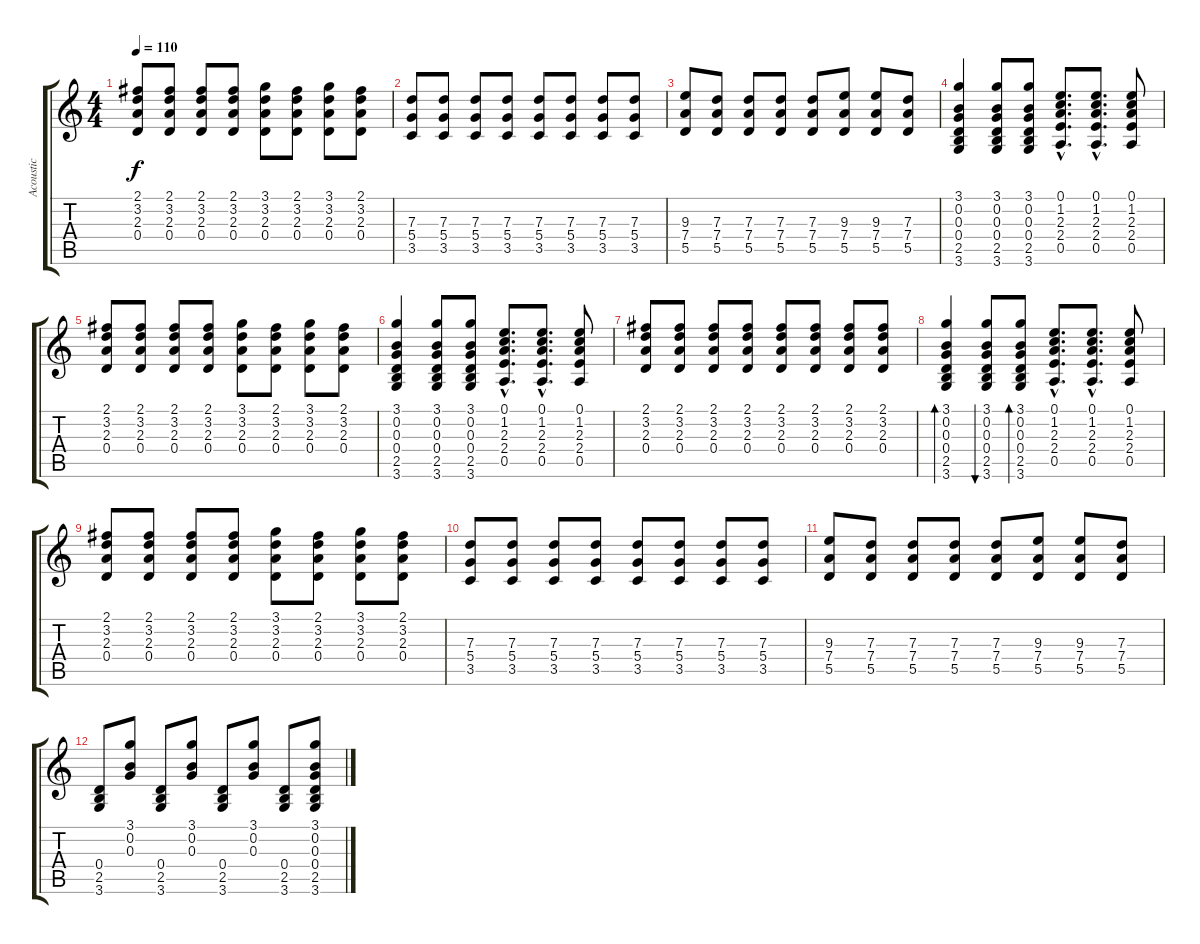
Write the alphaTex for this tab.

\track ("Acoustic" "Acoustic") {instrument acousticguitarsteel}
\staff {score tabs}
\tuning (E4 B3 G3 D3 A2 E2) {hide}
\ts (4 4)
\tempo 110
\clef g2
\ks c
(2.1 3.2 2.3 0.4).8{dy f} (2.1 3.2 2.3 0.4).8 (2.1 3.2 2.3 0.4).8 (2.1 3.2 2.3 0.4).8 (3.1 3.2 2.3 0.4).8 (2.1 3.2 2.3 0.4).8 (3.1 3.2 2.3 0.4).8 (2.1 3.2 2.3 0.4).8 |
(7.3 5.4 3.5).8 (7.3 5.4 3.5).8 (7.3 5.4 3.5).8 (7.3 5.4 3.5).8 (7.3 5.4 3.5).8 (7.3 5.4 3.5).8 (7.3 5.4 3.5).8 (7.3 5.4 3.5).8 |
(9.3 7.4 5.5).8 (7.3 7.4 5.5).8 (7.3 7.4 5.5).8 (7.3 7.4 5.5).8 (7.3 7.4 5.5).8 (9.3 7.4 5.5).8 (9.3 7.4 5.5).8 (7.3 7.4 5.5).8 |
(3.1 0.2 0.3 0.4 2.5 3.6).4 (3.1 0.2 0.3 0.4 2.5 3.6).8 (3.1 0.2 0.3 0.4 2.5 3.6).8 (0.1{hac} 1.2{hac} 2.3{hac} 2.4{hac} 0.5{hac}).8{d} (0.1{hac} 1.2{hac} 2.3{hac} 2.4{hac} 0.5{hac}).8{d} (0.1 1.2 2.3 2.4 0.5).8 |
(2.1 3.2 2.3 0.4).8 (2.1 3.2 2.3 0.4).8 (2.1 3.2 2.3 0.4).8 (2.1 3.2 2.3 0.4).8 (3.1 3.2 2.3 0.4).8 (2.1 3.2 2.3 0.4).8 (3.1 3.2 2.3 0.4).8 (2.1 3.2 2.3 0.4).8 |
(3.1 0.2 0.3 0.4 2.5 3.6).4 (3.1 0.2 0.3 0.4 2.5 3.6).8 (3.1 0.2 0.3 0.4 2.5 3.6).8 (0.1{hac} 1.2{hac} 2.3{hac} 2.4{hac} 0.5{hac}).8{d} (0.1{hac} 1.2{hac} 2.3{hac} 2.4{hac} 0.5{hac}).8{d} (0.1 1.2 2.3 2.4 0.5).8 |
(2.1 3.2 2.3 0.4).8 (2.1 3.2 2.3 0.4).8 (2.1 3.2 2.3 0.4).8 (2.1 3.2 2.3 0.4).8 (2.1 3.2 2.3 0.4).8 (2.1 3.2 2.3 0.4).8 (2.1 3.2 2.3 0.4).8 (2.1 3.2 2.3 0.4).8 |
(3.1 0.2 0.3 0.4 2.5 3.6).4{bd 480} (3.1 0.2 0.3 0.4 2.5 3.6).8{bu 480} (3.1 0.2 0.3 0.4 2.5 3.6).8{bd 480} (0.1{hac} 1.2{hac} 2.3{hac} 2.4{hac} 0.5{hac}).8{d} (0.1{hac} 1.2{hac} 2.3{hac} 2.4{hac} 0.5{hac}).8{d} (0.1 1.2 2.3 2.4 0.5).8 |
(2.1 3.2 2.3 0.4).8 (2.1 3.2 2.3 0.4).8 (2.1 3.2 2.3 0.4).8 (2.1 3.2 2.3 0.4).8 (3.1 3.2 2.3 0.4).8 (2.1 3.2 2.3 0.4).8 (3.1 3.2 2.3 0.4).8 (2.1 3.2 2.3 0.4).8 |
(7.3 5.4 3.5).8 (7.3 5.4 3.5).8 (7.3 5.4 3.5).8 (7.3 5.4 3.5).8 (7.3 5.4 3.5).8 (7.3 5.4 3.5).8 (7.3 5.4 3.5).8 (7.3 5.4 3.5).8 |
(9.3 7.4 5.5).8 (7.3 7.4 5.5).8 (7.3 7.4 5.5).8 (7.3 7.4 5.5).8 (7.3 7.4 5.5).8 (9.3 7.4 5.5).8 (9.3 7.4 5.5).8 (7.3 7.4 5.5).8 |
(0.4 2.5 3.6).8 (3.1 0.2 0.3).8 (0.4 2.5 3.6).8 (3.1 0.2 0.3).8 (0.4 2.5 3.6).8 (3.1 0.2 0.3).8 (0.4 2.5 3.6).8 (3.1 0.2 0.3 0.4 2.5 3.6).8
